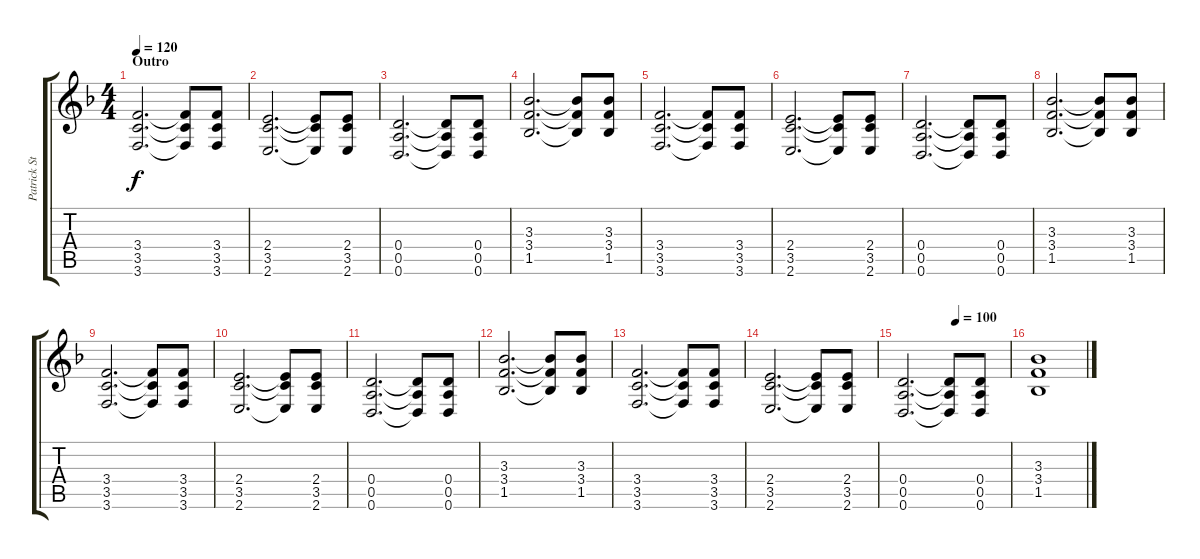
\track ("Patrick Stump" "Patrick St") {instrument overdrivenguitar}
\staff {score tabs}
\tuning (E4 B3 G3 D3 A2 D2) {hide}
\ts (4 4)
\section ("" "Outro")
\tempo 120
\clef g2
\ks dminor
(3.4 3.5 3.6).2{d dy f} (3.4{t} 3.5{t} 3.6{t}).8 (3.4 3.5 3.6).8 |
(2.4 3.5 2.6).2{d} (2.4{t} 3.5{t} 2.6{t}).8 (2.4 3.5 2.6).8 |
(0.4 0.5 0.6).2{d} (0.4{t} 0.5{t} 0.6{t}).8 (0.4 0.5 0.6).8 |
(3.3 3.4 1.5).2{d} (3.3{t} 3.4{t} 1.5{t}).8 (3.3 3.4 1.5).8 |
(3.4 3.5 3.6).2{d} (3.4{t} 3.5{t} 3.6{t}).8 (3.4 3.5 3.6).8 |
(2.4 3.5 2.6).2{d} (2.4{t} 3.5{t} 2.6{t}).8 (2.4 3.5 2.6).8 |
(0.4 0.5 0.6).2{d} (0.4{t} 0.5{t} 0.6{t}).8 (0.4 0.5 0.6).8 |
(3.3 3.4 1.5).2{d} (3.3{t} 3.4{t} 1.5{t}).8 (3.3 3.4 1.5).8 |
(3.4 3.5 3.6).2{d} (3.4{t} 3.5{t} 3.6{t}).8 (3.4 3.5 3.6).8 |
(2.4 3.5 2.6).2{d} (2.4{t} 3.5{t} 2.6{t}).8 (2.4 3.5 2.6).8 |
(0.4 0.5 0.6).2{d} (0.4{t} 0.5{t} 0.6{t}).8 (0.4 0.5 0.6).8 |
(3.3 3.4 1.5).2{d} (3.3{t} 3.4{t} 1.5{t}).8 (3.3 3.4 1.5).8 |
(3.4 3.5 3.6).2{d} (3.4{t} 3.5{t} 3.6{t}).8 (3.4 3.5 3.6).8 |
(2.4 3.5 2.6).2{d} (2.4{t} 3.5{t} 2.6{t}).8 (2.4 3.5 2.6).8 |
\tempo (100 0.5)
(0.4 0.5 0.6).2{d} (0.4{t} 0.5{t} 0.6{t}).8 (0.4 0.5 0.6).8 |
(3.3 3.4 1.5).1
